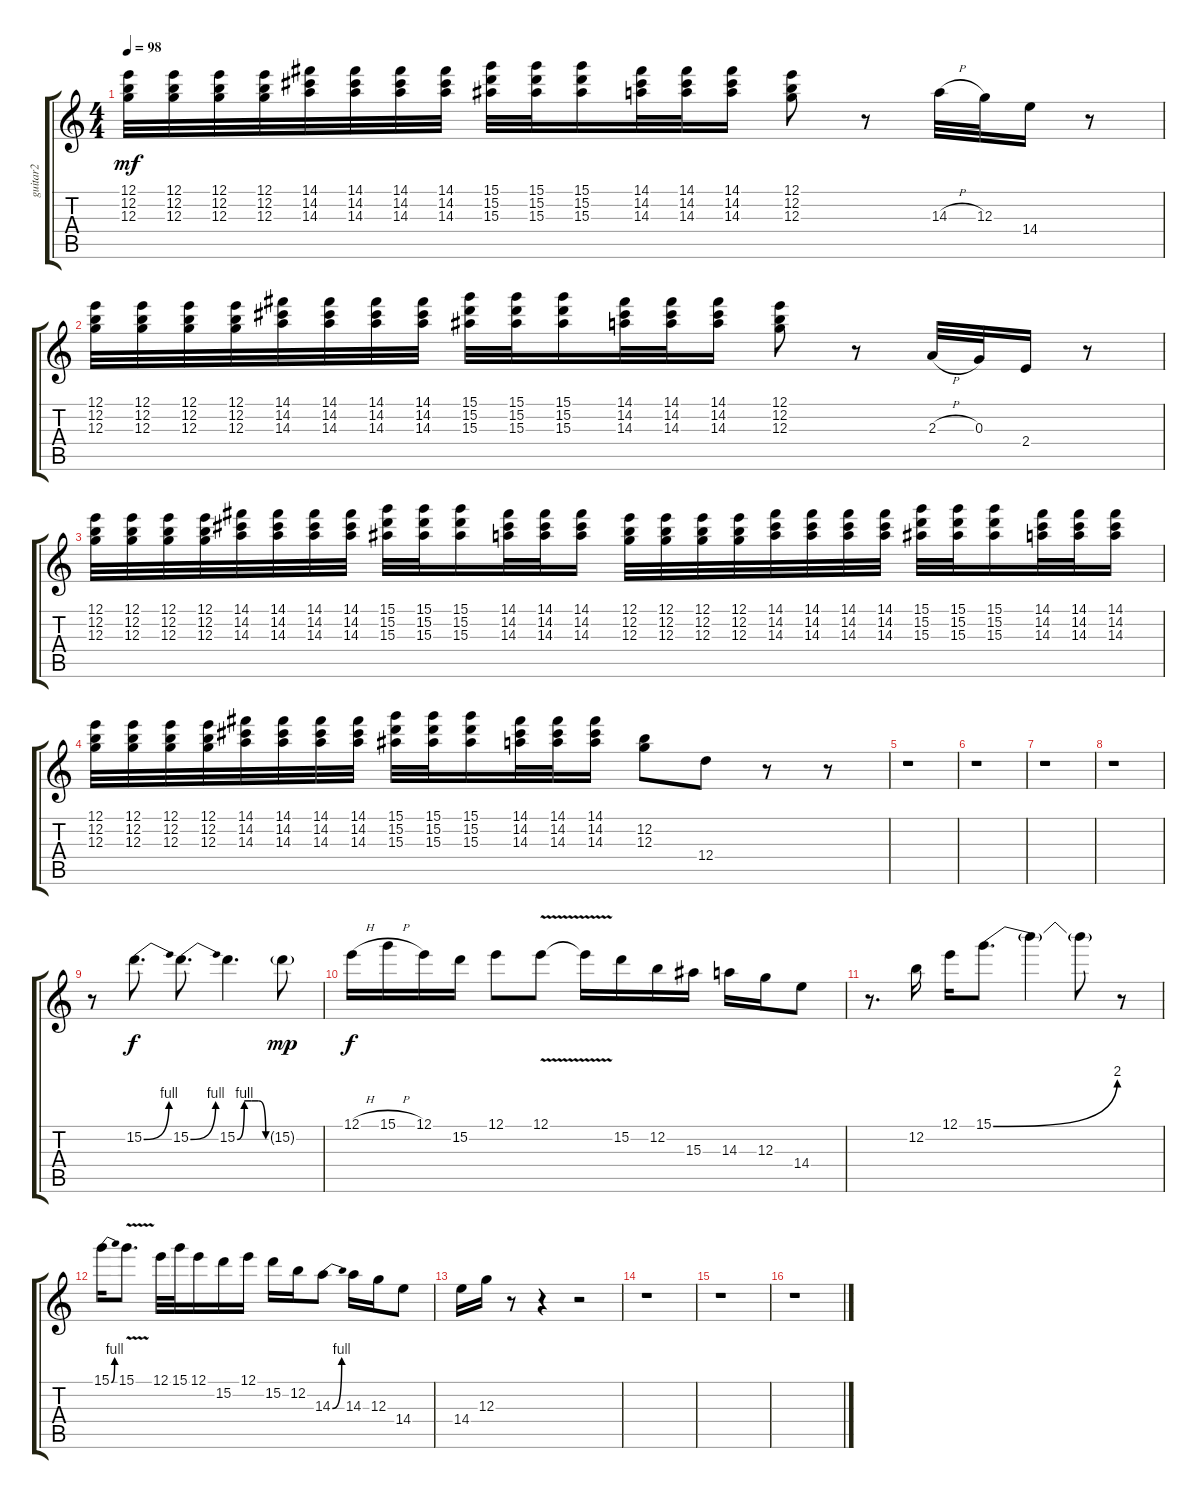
\track ("guitar2" "guitar2") {instrument electricguitarclean}
\staff {score tabs}
\tuning (E4 B3 G3 D3 A2 E2) {hide}
\ts (4 4)
\tempo 98
\clef g2
\ks c
(12.1 12.2 12.3).32{dy mf} (12.1 12.2 12.3).32 (12.1 12.2 12.3).32 (12.1 12.2 12.3).32 (14.1 14.2 14.3).32 (14.1 14.2 14.3).32 (14.1 14.2 14.3).32 (14.1 14.2 14.3).32 (15.1 15.2 15.3).32 (15.1 15.2 15.3).32 (15.1 15.2 15.3).16 (14.1 14.2 14.3).32 (14.1 14.2 14.3).32 (14.1 14.2 14.3).16 (12.1 12.2 12.3).8 r.8 14.3{h}.32 12.3.32 14.4.16 r.8 |
(12.1 12.2 12.3).32 (12.1 12.2 12.3).32 (12.1 12.2 12.3).32 (12.1 12.2 12.3).32 (14.1 14.2 14.3).32 (14.1 14.2 14.3).32 (14.1 14.2 14.3).32 (14.1 14.2 14.3).32 (15.1 15.2 15.3).32 (15.1 15.2 15.3).32 (15.1 15.2 15.3).16 (14.1 14.2 14.3).32 (14.1 14.2 14.3).32 (14.1 14.2 14.3).16 (12.1 12.2 12.3).8 r.8 2.3{h}.32 0.3.32 2.4.16 r.8 |
(12.1 12.2 12.3).32 (12.1 12.2 12.3).32 (12.1 12.2 12.3).32 (12.1 12.2 12.3).32 (14.1 14.2 14.3).32 (14.1 14.2 14.3).32 (14.1 14.2 14.3).32 (14.1 14.2 14.3).32 (15.1 15.2 15.3).32 (15.1 15.2 15.3).32 (15.1 15.2 15.3).16 (14.1 14.2 14.3).32 (14.1 14.2 14.3).32 (14.1 14.2 14.3).16 (12.1 12.2 12.3).32 (12.1 12.2 12.3).32 (12.1 12.2 12.3).32 (12.1 12.2 12.3).32 (14.1 14.2 14.3).32 (14.1 14.2 14.3).32 (14.1 14.2 14.3).32 (14.1 14.2 14.3).32 (15.1 15.2 15.3).32 (15.1 15.2 15.3).32 (15.1 15.2 15.3).16 (14.1 14.2 14.3).32 (14.1 14.2 14.3).32 (14.1 14.2 14.3).16 |
(12.1 12.2 12.3).32 (12.1 12.2 12.3).32 (12.1 12.2 12.3).32 (12.1 12.2 12.3).32 (14.1 14.2 14.3).32 (14.1 14.2 14.3).32 (14.1 14.2 14.3).32 (14.1 14.2 14.3).32 (15.1 15.2 15.3).32 (15.1 15.2 15.3).32 (15.1 15.2 15.3).16 (14.1 14.2 14.3).32 (14.1 14.2 14.3).32 (14.1 14.2 14.3).16 (12.2 12.3).8 12.4.8 r.8 r.8 |
r.1 |
r.1 |
r.1 |
r.1 |
r.8 15.2{be (bend 0 0 60 4)}.8{d dy f} 15.2{be (bend 0 0 60 4)}.8{d} 15.2{be (custom 0 0 15 4 30 4 45 4 60 0)}.4{d} 15.2{g}.8{dy mp} |
12.1{h}.16{dy f} 15.1{h}.16 12.1.16 15.2.16 12.1.8 12.1{v}.8 12.1{t}.16 15.2.16 12.2.16 15.3.16 14.3.16 12.3.16 14.4.8 |
r.8{d} 12.2.16 12.1.16 15.1{be (bend 0 0 60 8)}.8{d} 15.1{t}.4 15.1{t}.8 r.8 |
15.1{be (bend 0 0 60 4)}.16 15.1{v}.8{d} 12.1.32 15.1.32 12.1.16 15.2.16 12.1.16 15.2.16 12.2.16 14.3{be (bend 0 0 60 4)}.8 14.3.16 12.3.16 14.4.8 |
14.4.16 12.3.16 r.8 r.4 r.2 |
r.1 |
r.1 |
r.1
